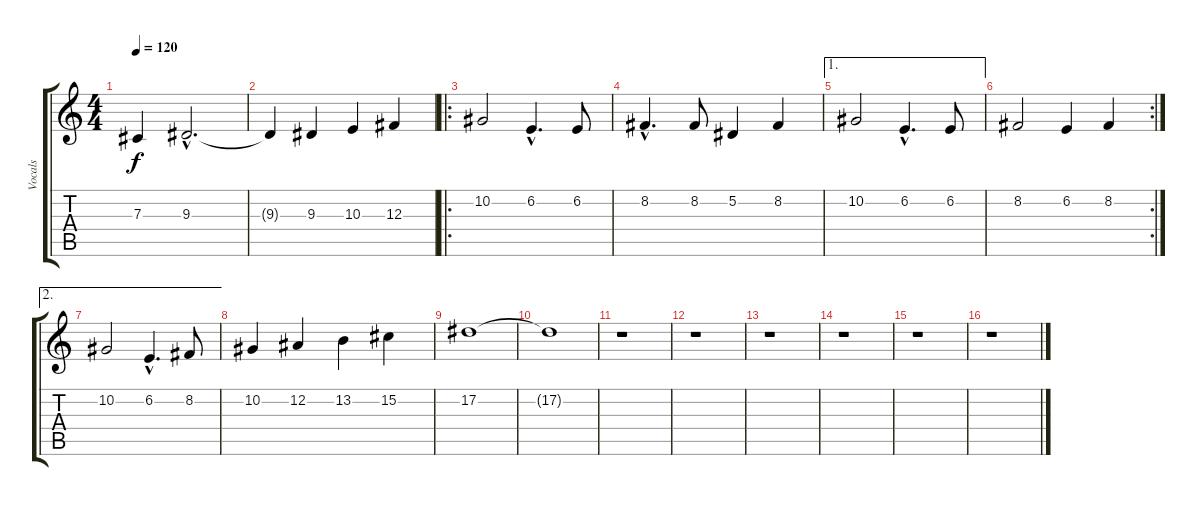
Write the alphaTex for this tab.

\track ("Vocals" "Vocals") {instrument lead6voice}
\staff {score tabs}
\tuning (Eb4 Bb3 Gb3 Db3 Ab2 Eb2) {hide}
\ts (4 4)
\tempo 120
\clef g2
\ks c
7.3.4{dy f} 9.3{hac}.2{d} |
9.3{t}.4 9.3.4 10.3.4 12.3.4 |
\ro
10.2.2 6.2{hac}.4{d} 6.2.8 |
8.2{hac}.4{d} 8.2.8 5.2.4 8.2.4 |
\ae 1
10.2.2 6.2{hac}.4{d} 6.2.8 |
\rc 2
8.2.2 6.2.4 8.2.4 |
\ae 2
10.2.2 6.2{hac}.4{d} 8.2.8 |
10.2.4 12.2.4 13.2.4 15.2.4 |
17.2.1 |
17.2{t}.1 |
r.1 |
r.1 |
r.1 |
r.1 |
r.1 |
r.1
